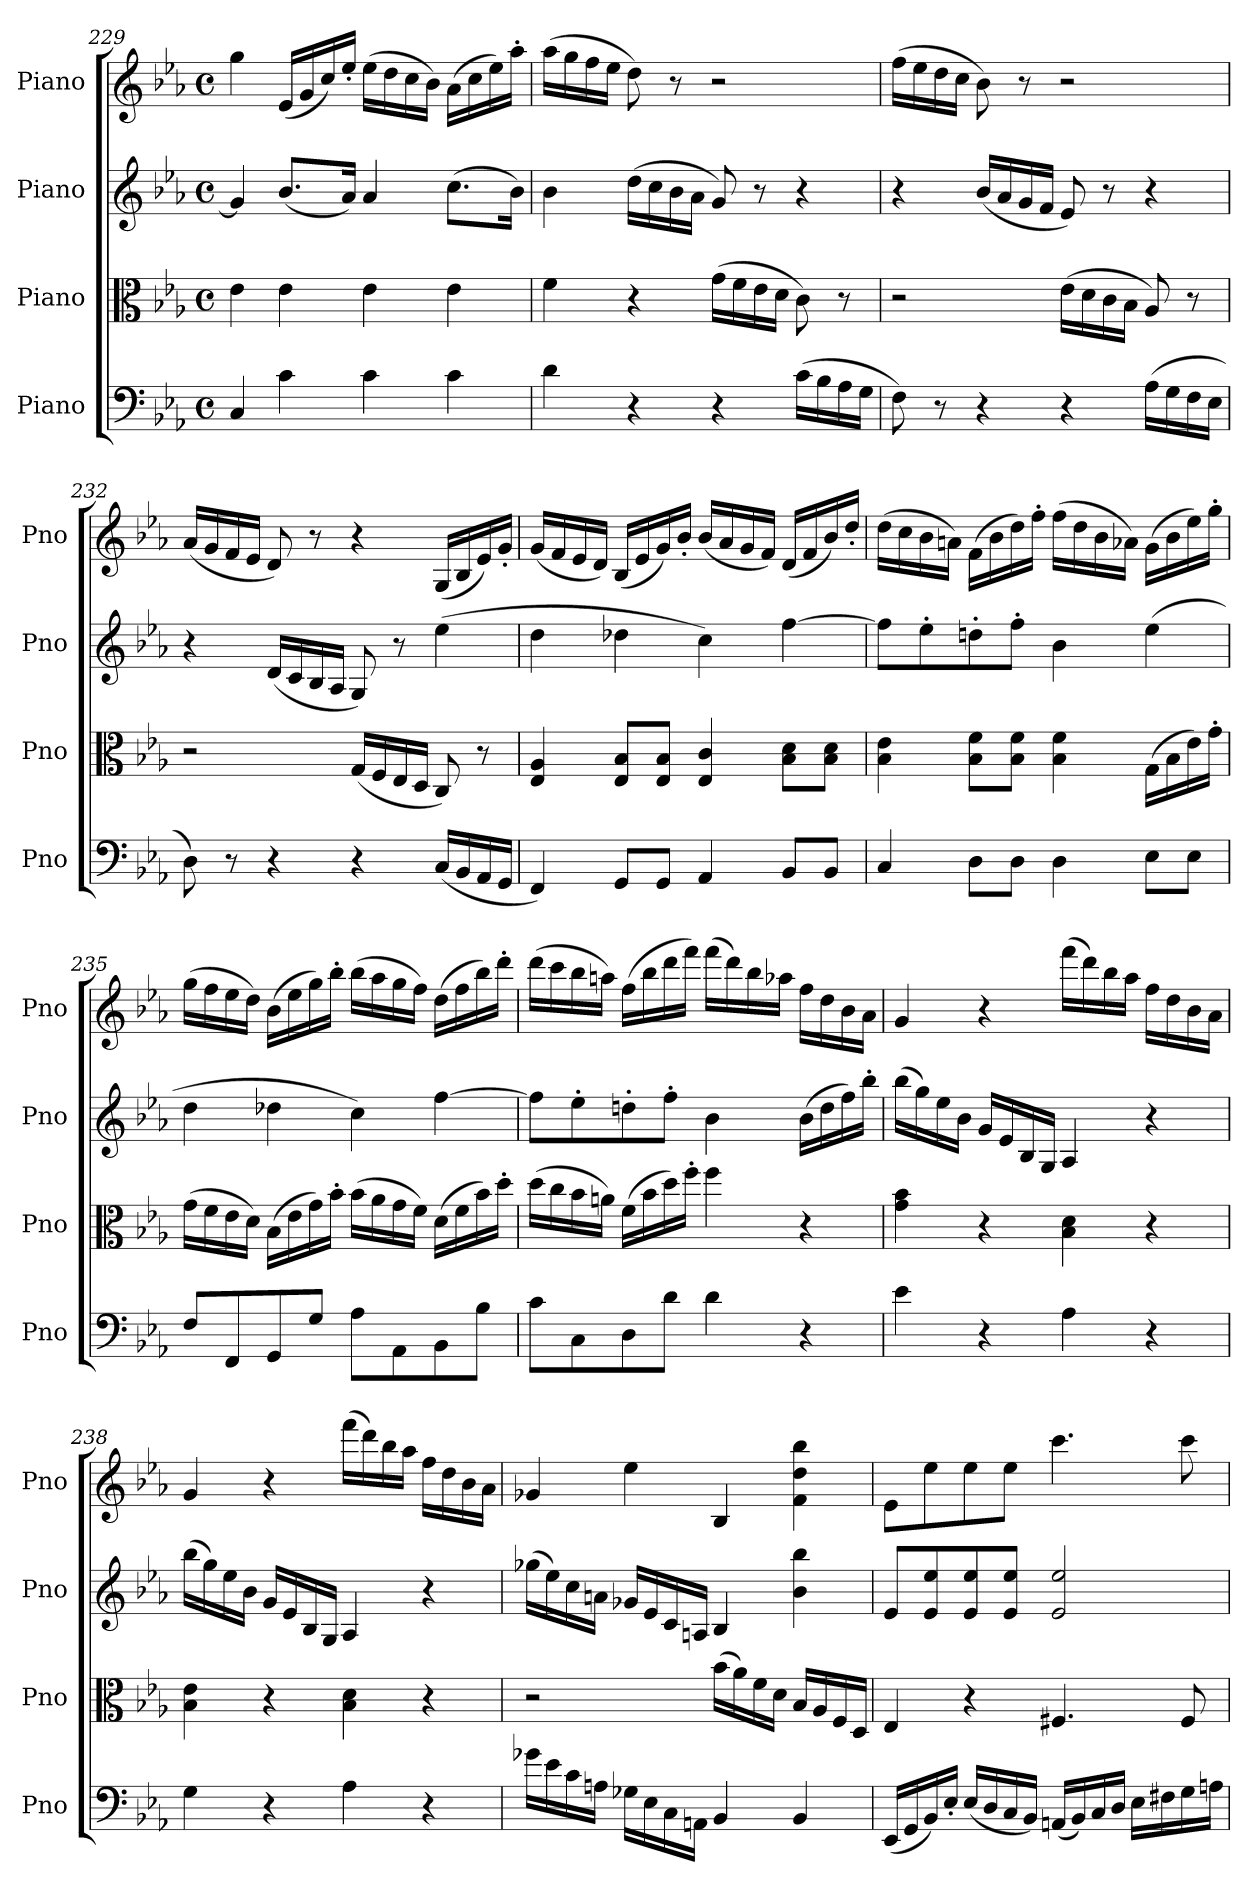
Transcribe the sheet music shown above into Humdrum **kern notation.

**kern	**kern	**kern	**kern
*part4	*part3	*part2	*part1
*staff4	*staff3	*staff2	*staff1
*I"Piano	*I"Piano	*I"Piano	*I"Piano
*I'Pno	*I'Pno	*I'Pno	*I'Pno
!!LO:PB:g=z
*clefF4	*clefC3	*clefG2	*clefG2
*k[b-e-a-]	*k[b-e-a-]	*k[b-e-a-]	*k[b-e-a-]
*M4/4	*M4/4	*M4/4	*M4/4
*met(c)	*met(c)	*met(c)	*met(c)
=229	=229	=229	=229
4C/	4e-\	4g/]	4gg\
4c\	4e-\	(8.b-/L	(16e-/LL
.	.	.	16g/
.	.	.	16cc/)
.	.	16a-/Jk)	16ee-'/JJ
4c\	4e-\	4a-/	(16ee-\LL
.	.	.	16dd\
.	.	.	16cc\
.	.	.	16b-\JJ)
4c\	4e-\	(8.cc\L	(16a-\LL
.	.	.	16cc\
.	.	.	16ee-\)
.	.	16b-\Jk)	16aa-'\JJ
=230	=230	=230	=230
4d\	4f\	4b-\	(16aa-\LL
.	.	.	16gg\
.	.	.	16ff\
.	.	.	16ee-\JJ
4r	4r	(16dd\LL	8dd\)
.	.	16cc\	.
.	.	16b-\	8r
.	.	16a-\JJ	.
4r	(16g\LL	8g/)	2r
.	16f\	.	.
.	16e-\	8r	.
.	16d\JJ	.	.
(16c\LL	8c\)	4r	.
16B-\	.	.	.
16A-\	8r	.	.
16G\JJ	.	.	.
=231	=231	=231	=231
8F\)	2r	4r	(16ff\LL
.	.	.	16ee-\
8r	.	.	16dd\
.	.	.	16cc\JJ
4r	.	(16b-/LL	8b-\)
.	.	16a-/	.
.	.	16g/	8r
.	.	16f/JJ	.
4r	(16e-\LL	8e-/)	2r
.	16d\	.	.
.	16c\	8r	.
.	16B-\JJ	.	.
(16A-\LL	8A-/)	4r	.
16G\	.	.	.
16F\	8r	.	.
16E-\JJ	.	.	.
=232	=232	=232	=232
8D\)	2r	4r	(16a-/LL
.	.	.	16g/
8r	.	.	16f/
.	.	.	16e-/JJ
4r	.	(16d/LL	8d/)
.	.	16c/	.
.	.	16B-/	8r
.	.	16A-/JJ	.
4r	(16G/LL	8G/)	4r
.	16F/	.	.
.	16E-/	8r	.
.	16D/JJ	.	.
(16C/LL	8C/)	(4ee-\	(16G/LL
16BB-/	.	.	16B-/
16AA-/	8r	.	16e-/)
16GG/JJ	.	.	16g'/JJ
=233	=233	=233	=233
4FF/)	4E-/ 4A-/	4dd\	(16g/LL
.	.	.	16f/
.	.	.	16e-/
.	.	.	16d/JJ)
8GG/L	8E-/ 8B-/L	4dd-X\	(16B-/LL
.	.	.	16e-/
8GG/J	8E-/ 8B-/J	.	16g/)
.	.	.	16b-'/JJ
4AA-/	4E-/ 4c/	4cc\)	(16b-/LL
.	.	.	16a-/
.	.	.	16g/
.	.	.	16f/JJ)
8BB-/L	8B-\ 8d\L	[4ff\	(16d/LL
.	.	.	16f/
8BB-/J	8B-\ 8d\J	.	16b-/)
.	.	.	16dd'/JJ
!!LO:LB:g=z
=234	=234	=234	=234
4C/	4B-\ 4e-\	8ff\L]	(16dd\LL
.	.	.	16cc\
.	.	8ee-'\	16b-\
.	.	.	16an\JJ)
8D\L	8B-\ 8f\L	8ddn'\	(16f\LL
.	.	.	16b-\
8D\J	8B-\ 8f\J	8ff'\J	16dd\)
.	.	.	16ff'\JJ
4D\	4B-\ 4f\	4b-\	(16ff\LL
.	.	.	16dd\
.	.	.	16b-\
.	.	.	16a-X\JJ)
8E-\L	(16G\LL	(4ee-\	(16g\LL
.	16B-\	.	16b-\
8E-\J	16e-\)	.	16ee-\)
.	16g'\JJ	.	16gg'\JJ
=235	=235	=235	=235
8F/L	(16g\LL	4dd\	(16gg\LL
.	16f\	.	16ff\
8FF/	16e-\	.	16ee-\
.	16d\JJ)	.	16dd\JJ)
8GG/	(16B-\LL	4dd-X\	(16b-\LL
.	16e-\	.	16ee-\
8G/J	16g\)	.	16gg\)
.	16b-'\JJ	.	16bb-'\JJ
8A-\L	(16b-\LL	4cc\)	(16bb-\LL
.	16a-\	.	16aa-\
8AA-\	16g\	.	16gg\
.	16f\JJ)	.	16ff\JJ)
8BB-\	(16d\LL	[4ff\	(16dd\LL
.	16f\	.	16ff\
8B-\J	16b-\)	.	16bb-\)
.	16dd'\JJ	.	16ddd'\JJ
=236	=236	=236	=236
8c\L	(16dd\LL	8ff\L]	(16ddd\LL
.	16cc\	.	16ccc\
8C\	16b-\	8ee-'\	16bb-\
.	16an\JJ)	.	16aan\JJ)
8D\	(16f\LL	8ddn'\	(16ff\LL
.	16b-\	.	16bb-\
8d\J	16dd\)	8ff'\J	16ddd\
.	16ff'\JJ	.	16fff\JJ)
4d\	4ff\	4b-\	(16fff\LL
.	.	.	16ddd\)
.	.	.	16bb-\
.	.	.	16aa-X\JJ
4r	4r	(16b-\LL	16ff\LL
.	.	16dd\	16dd\
.	.	16ff\)	16b-\
.	.	16bb-'\JJ	16a-\JJ
=237	=237	=237	=237
4e-\	4g\ 4b-\	(16bb-\LL	4g/
.	.	16gg\)	.
.	.	16ee-\	.
.	.	16b-\JJ	.
4r	4r	16g/LL	4r
.	.	16e-/	.
.	.	16B-/	.
.	.	16G/JJ	.
4A-\	4B-\ 4d\	4A-/	(16fff\LL
.	.	.	16ddd\)
.	.	.	16bb-\
.	.	.	16aa-\JJ
4r	4r	4r	16ff\LL
.	.	.	16dd\
.	.	.	16b-\
.	.	.	16a-\JJ
=238	=238	=238	=238
4G\	4B-\ 4e-\	(16bb-\LL	4g/
.	.	16gg\)	.
.	.	16ee-\	.
.	.	16b-\JJ	.
4r	4r	16g/LL	4r
.	.	16e-/	.
.	.	16B-/	.
.	.	16G/JJ	.
4A-\	4B-\ 4d\	4A-/	(16fff\LL
.	.	.	16ddd\)
.	.	.	16bb-\
.	.	.	16aa-\JJ
4r	4r	4r	16ff\LL
.	.	.	16dd\
.	.	.	16b-\
.	.	.	16a-\JJ
!!LO:LB:g=z
=239	=239	=239	=239
16g-X\LL	2r	(16gg-X\LL	4g-X/
16e-\	.	16ee-\)	.
16c\	.	16cc\	.
16An\JJ	.	16an\JJ	.
16G-X\LL	.	16g-X/LL	4ee-\
16E-\	.	16e-/	.
16C\	.	16c/	.
16AAn\JJ	.	16An/JJ	.
4BB-/	(16b-\LL	4B-/	4B-/
.	16a-\)	.	.
.	16f\	.	.
.	16d\JJ	.	.
4BB-/	16B-/LL	4b-\ 4bb-\	4f\ 4dd\ 4bb-\
.	16A-/	.	.
.	16F/	.	.
.	16D/JJ	.	.
=240	=240	=240	=240
(16EE-/LL	4E-/	8e-/L	8e-\L
16GG/	.	.	.
16BB-/)	.	8e-/ 8ee-/	8ee-\
16E-'/JJ	.	.	.
(16E-/LL	4r	8e-/ 8ee-/	8ee-\
16D/	.	.	.
16C/	.	8e-/ 8ee-/J	8ee-\J
16BB-/JJ)	.	.	.
(16AAn/LL	4.F#X/	2e-/ 2ee-/	4.ccc\
16BB-/)	.	.	.
16C/	.	.	.
16D/JJ	.	.	.
16E-\LL	.	.	.
16F#X\	.	.	.
16G\	8F#/	.	8ccc\
16An\JJ	.	.	.
=	=	=	=
*-	*-	*-	*-
